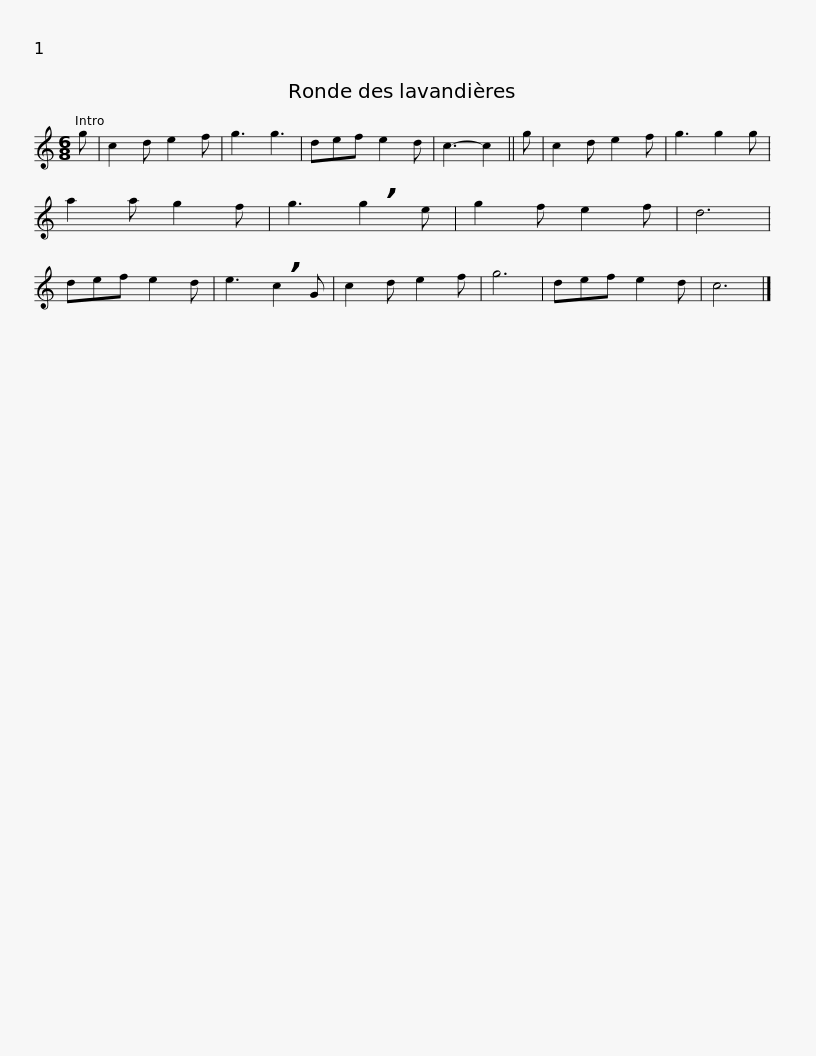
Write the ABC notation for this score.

X:1
L:1/8
M:6/8
I:linebreak $
K:C
V:1 treble
V:1
 g | c2 d e2 f | g3 g3 | def e2 d | c3- c2 || %5
 g | c2 d e2 f | g3 g2 g | a2 a g2 f | g3 !breath!g2 e | %10
 g2 f e2 f | d6 |$ def e2 d | e3 !breath!c2 G | c2 d e2 f | %15
 g6 | def e2 d | c6 |] %18
